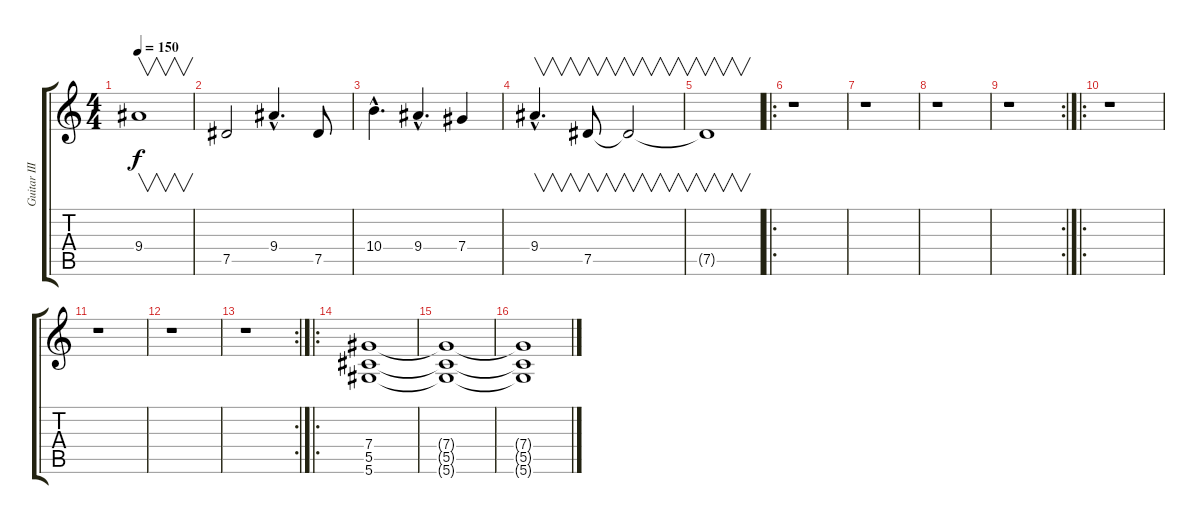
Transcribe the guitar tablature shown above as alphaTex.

\track ("Guitar III" "Guitar III") {instrument distortionguitar}
\staff {score tabs}
\tuning (Eb4 Bb3 Gb3 Db3 Ab2 Eb2) {hide}
\ts (4 4)
\tempo 150
\clef g2
\ks c
9.4{t}.1{v dy f} |
7.5.2 9.4{hac}.4{d} 7.5.8 |
10.4{hac}.4{d} 9.4{hac}.4{d} 7.4.4 |
9.4{hac}.4{v d} 7.5.8{v} 7.5{t}.2{v} |
7.5{t}.1{v} |
\ro
r.1 |
r.1 |
r.1 |
\rc 2
r.1 |
\ro
r.1 |
r.1 |
r.1 |
\rc 2
r.1 |
\ro
(7.4 5.5 5.6).1 |
(7.4{t} 5.5{t} 5.6{t}).1 |
(7.4{t} 5.5{t} 5.6{t}).1
